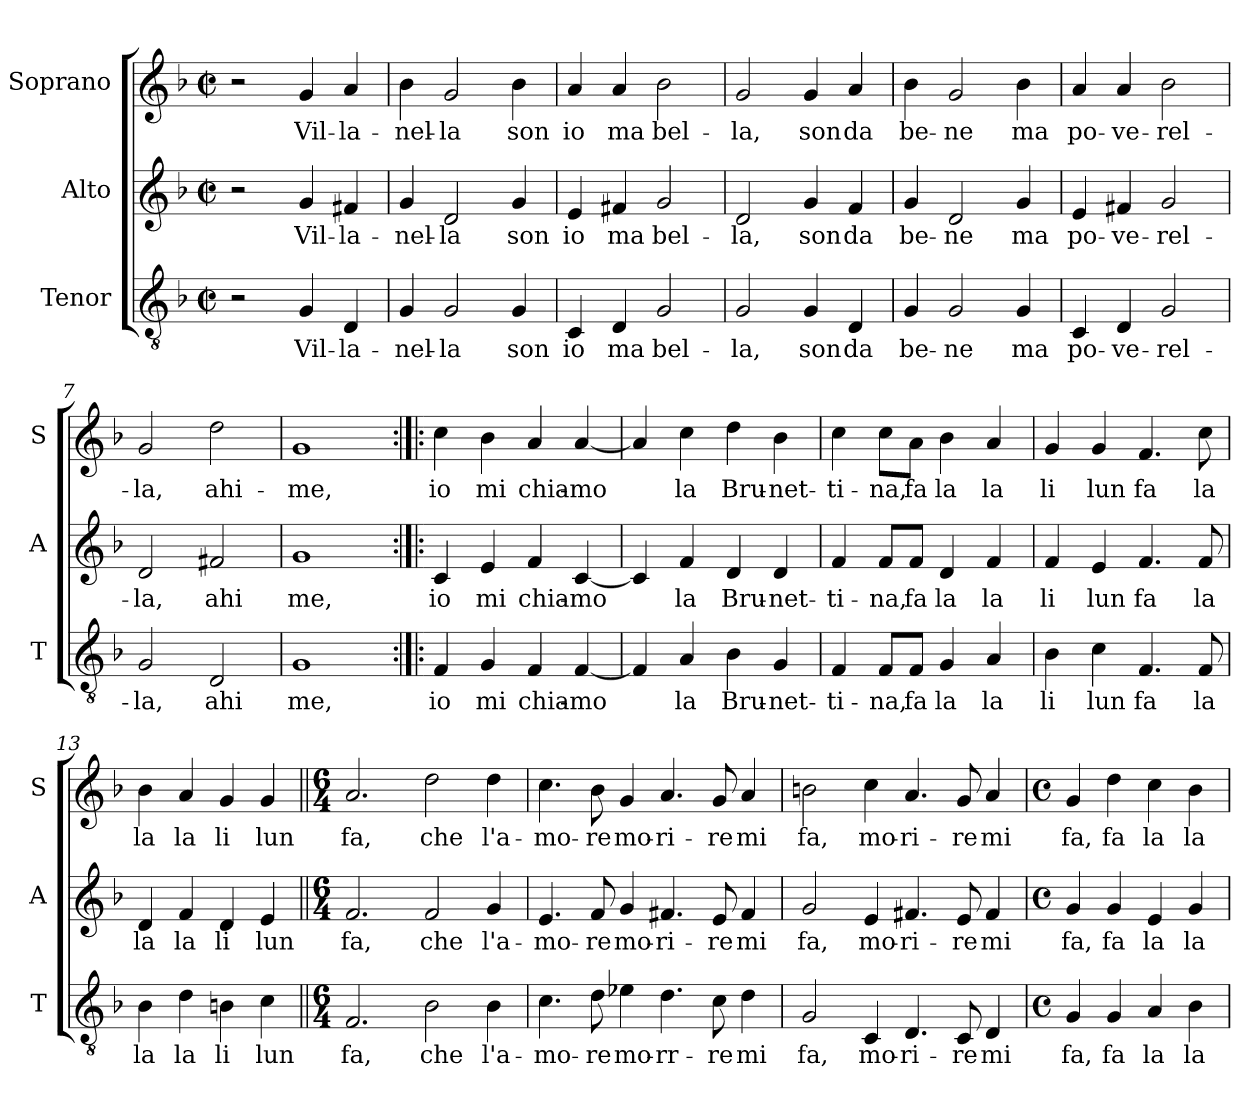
**kern	**text	**kern	**text	**kern	**text
*part3	*part3	*part2	*part2	*part1	*part1
*staff3	*staff3	*staff2	*staff2	*staff1	*staff1
*I"Tenor	*	*I"Alto	*	*I"Soprano	*
*I'T	*	*I'A	*	*I'S	*
*clefGv2	*	*clefG2	*	*clefG2	*
*k[b-]	*	*k[b-]	*	*k[b-]	*
*F:	*	*F:	*	*F:	*
*M2/2	*	*M2/2	*	*M2/2	*
*met(c|)	*	*met(c|)	*	*met(c|)	*
=1	=1	=1	=1	=1	=1
2r	.	2r	.	2r	.
!	!LO:LY:b	!	!LO:LY:b	!	!LO:LY:b
4G/	Vil-	4g/	Vil-	4g/	Vil-
!	!LO:LY:b	!	!LO:LY:b	!	!LO:LY:b
4D/	-la-	4f#X/	-la-	4a/	-la-
=2	=2	=2	=2	=2	=2
!	!LO:LY:b	!	!LO:LY:b	!	!LO:LY:b
4G/	-nel-	4g/	-nel-	4b-\	-nel-
!	!LO:LY:b	!	!LO:LY:b	!	!LO:LY:b
2G/	-la	2d/	-la	2g/	-la
!	!LO:LY:b	!	!LO:LY:b	!	!LO:LY:b
4G/	son	4g/	son	4b-\	son
=3	=3	=3	=3	=3	=3
!	!LO:LY:b	!	!LO:LY:b	!	!LO:LY:b
4C/	io	4e/	io	4a/	io
!	!LO:LY:b	!	!LO:LY:b	!	!LO:LY:b
4D/	ma	4f#X/	ma	4a/	ma
!	!LO:LY:b	!	!LO:LY:b	!	!LO:LY:b
2G/	bel-	2g/	bel-	2b-\	bel-
=4	=4	=4	=4	=4	=4
!	!LO:LY:b	!	!LO:LY:b	!	!LO:LY:b
2G/	-la,	2d/	-la,	2g/	-la,
!	!LO:LY:b	!	!LO:LY:b	!	!LO:LY:b
4G/	son	4g/	son	4g/	son
!	!LO:LY:b	!	!LO:LY:b	!	!LO:LY:b
4D/	da	4f/	da	4a/	da
=5	=5	=5	=5	=5	=5
!	!LO:LY:b	!	!LO:LY:b	!	!LO:LY:b
4G/	be-	4g/	be-	4b-\	be-
!	!LO:LY:b	!	!LO:LY:b	!	!LO:LY:b
2G/	-ne	2d/	-ne	2g/	-ne
!	!LO:LY:b	!	!LO:LY:b	!	!LO:LY:b
4G/	ma	4g/	ma	4b-\	ma
!!LO:LB:g=z
=6	=6	=6	=6	=6	=6
!	!LO:LY:b	!	!LO:LY:b	!	!LO:LY:b
4C/	po-	4e/	po-	4a/	po-
!	!LO:LY:b	!	!LO:LY:b	!	!LO:LY:b
4D/	-ve-	4f#X/	-ve-	4a/	-ve-
!	!LO:LY:b	!	!LO:LY:b	!	!LO:LY:b
2G/	-rel-	2g/	-rel-	2b-\	-rel-
=7	=7	=7	=7	=7	=7
!	!LO:LY:b	!	!LO:LY:b	!	!LO:LY:b
2G/	-la,	2d/	-la,	2g/	-la,
!	!LO:LY:b	!	!LO:LY:b	!	!LO:LY:b
2D/	ahi	2f#X/	ahi	2dd\	ahi-
=8	=8	=8	=8	=8	=8
!	!LO:LY:b	!	!LO:LY:b	!	!LO:LY:b
1G	me,	1g	me,	1g	-me,
=9:|!|:	=9:|!|:	=9:|!|:	=9:|!|:	=9:|!|:	=9:|!|:
!	!LO:LY:b	!	!LO:LY:b	!	!LO:LY:b
4F/	io	4c/	io	4cc\	io
!	!LO:LY:b	!	!LO:LY:b	!	!LO:LY:b
4G/	mi	4e/	mi	4b-\	mi
!	!LO:LY:b	!	!LO:LY:b	!	!LO:LY:b
4F/	chia-	4f/	chia-	4a/	chia-
!	!LO:LY:b	!	!LO:LY:b	!	!LO:LY:b
[4F/	-mo	[4c/	-mo	[4a/	-mo
=10	=10	=10	=10	=10	=10
4F/]	.	4c/]	.	4a/]	.
!	!LO:LY:b	!	!LO:LY:b	!	!LO:LY:b
4A/	la	4f/	la	4cc\	la
!	!LO:LY:b	!	!LO:LY:b	!	!LO:LY:b
4B-\	Bru-	4d/	Bru-	4dd\	Bru-
!	!LO:LY:b	!	!LO:LY:b	!	!LO:LY:b
4G/	-net-	4d/	-net-	4b-\	-net-
!!LO:LB:g=z
=11	=11	=11	=11	=11	=11
!	!LO:LY:b	!	!LO:LY:b	!	!LO:LY:b
4F/	-ti-	4f/	-ti-	4cc\	-ti-
!	!LO:LY:b	!	!LO:LY:b	!	!LO:LY:b
8F/L	-na,	8f/L	-na,	8cc\L	-na,
!	!LO:LY:b	!	!LO:LY:b	!	!LO:LY:b
8F/J	fa	8f/J	fa	8a\J	fa
!	!LO:LY:b	!	!LO:LY:b	!	!LO:LY:b
4G/	la	4d/	la	4b-\	la
!	!LO:LY:b	!	!LO:LY:b	!	!LO:LY:b
4A/	la	4f/	la	4a/	la
=12	=12	=12	=12	=12	=12
!	!LO:LY:b	!	!LO:LY:b	!	!LO:LY:b
4B-\	li	4f/	li	4g/	li
!	!LO:LY:b	!	!LO:LY:b	!	!LO:LY:b
4c\	lun	4e/	lun	4g/	lun
!	!LO:LY:b	!	!LO:LY:b	!	!LO:LY:b
4.F/	fa	4.f/	fa	4.f/	fa
!	!LO:LY:b	!	!LO:LY:b	!	!LO:LY:b
8F/	la	8f/	la	8cc\	la
=13	=13	=13	=13	=13	=13
!	!LO:LY:b	!	!LO:LY:b	!	!LO:LY:b
4B-\	la	4d/	la	4b-\	la
!	!LO:LY:b	!	!LO:LY:b	!	!LO:LY:b
4d\	la	4f/	la	4a/	la
!	!LO:LY:b	!	!LO:LY:b	!	!LO:LY:b
4Bn\	li	4d/	li	4g/	li
!	!LO:LY:b	!	!LO:LY:b	!	!LO:LY:b
4c\	lun	4e/	lun	4g/	lun
=14||	=14||	=14||	=14||	=14||	=14||
*M6/4	*	*M6/4	*	*M6/4	*
!	!LO:LY:b	!	!LO:LY:b	!	!LO:LY:b
2.F/	fa,	2.f/	fa,	2.a/	fa,
!	!LO:LY:b	!	!LO:LY:b	!	!LO:LY:b
2B-\	che	2f/	che	2dd\	che
!	!LO:LY:b	!	!LO:LY:b	!	!LO:LY:b
4B-\	l'a-	4g/	l'a-	4dd\	l'a-
!!LO:PB:g=z
=15	=15	=15	=15	=15	=15
!	!LO:LY:b	!	!LO:LY:b	!	!LO:LY:b
4.c\	-mo-	4.e/	-mo-	4.cc\	-mo-
!	!LO:LY:b	!	!LO:LY:b	!	!LO:LY:b
8d\	-re	8f/	-re	8b-\	-re
!	!LO:LY:b	!	!LO:LY:b	!	!LO:LY:b
4e-X\	mo-	4g/	mo-	4g/	mo-
!	!LO:LY:b	!	!LO:LY:b	!	!LO:LY:b
4.d\	-rr-	4.f#X/	-ri-	4.a/	-ri-
!	!LO:LY:b	!	!LO:LY:b	!	!LO:LY:b
8c\	-re	8e/	-re	8g/	-re
!	!LO:LY:b	!	!LO:LY:b	!	!LO:LY:b
4d\	mi	4f#/	mi	4a/	mi
=16	=16	=16	=16	=16	=16
!	!LO:LY:b	!	!LO:LY:b	!	!LO:LY:b
2G/	fa,	2g/	fa,	2bn\	fa,
!	!LO:LY:b	!	!LO:LY:b	!	!LO:LY:b
4C/	mo-	4e/	mo-	4cc\	mo-
!	!LO:LY:b	!	!LO:LY:b	!	!LO:LY:b
4.D/	-ri-	4.f#X/	-ri-	4.a/	-ri-
!	!LO:LY:b	!	!LO:LY:b	!	!LO:LY:b
8C/	-re	8e/	-re	8g/	-re
!	!LO:LY:b	!	!LO:LY:b	!	!LO:LY:b
4D/	mi	4f#/	mi	4a/	mi
=17	=17	=17	=17	=17	=17
*M4/4	*	*M4/4	*	*M4/4	*
*met(c)	*	*met(c)	*	*met(c)	*
!	!LO:LY:b	!	!LO:LY:b	!	!LO:LY:b
4G/	fa,	4g/	fa,	4g/	fa,
!	!LO:LY:b	!	!LO:LY:b	!	!LO:LY:b
4G/	fa	4g/	fa	4dd\	fa
!	!LO:LY:b	!	!LO:LY:b	!	!LO:LY:b
4A/	la	4e/	la	4cc\	la
!	!LO:LY:b	!	!LO:LY:b	!	!LO:LY:b
4B-\	la	4g/	la	4b-\	la
=	=	=	=	=	=
*-	*-	*-	*-	*-	*-
